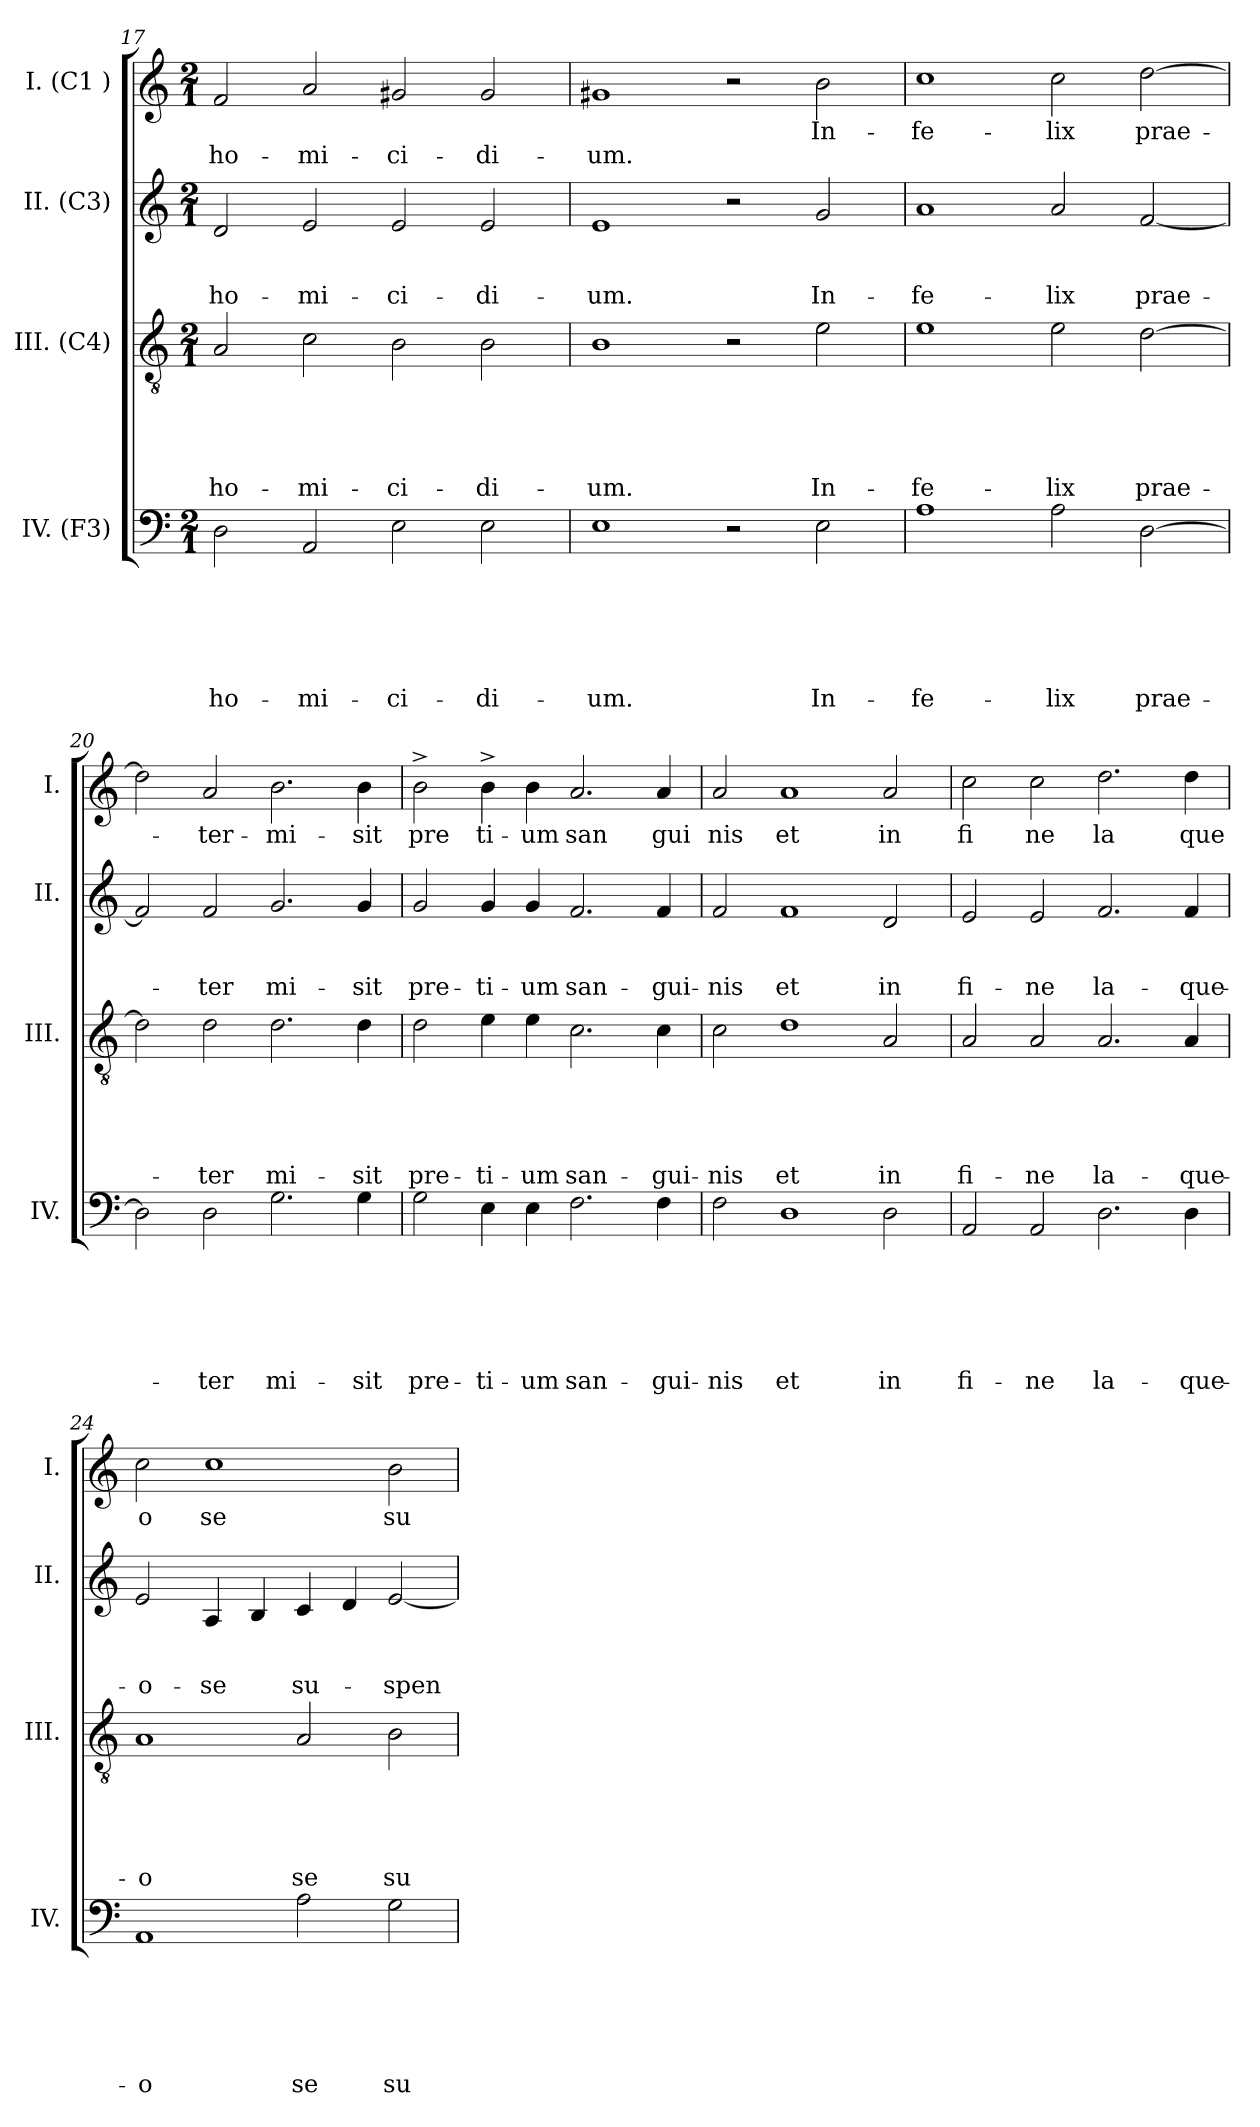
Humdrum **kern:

**kern	**text	**text	**text	**text	**text	**text	**kern	**text	**text	**text	**text	**text	**kern	**text	**text	**text	**kern	**text	**text
*part4	*part4	*part4	*part4	*part4	*part4	*part4	*part3	*part3	*part3	*part3	*part3	*part3	*part2	*part2	*part2	*part2	*part1	*part1	*part1
*staff4	*staff4	*staff4	*staff4	*staff4	*staff4	*staff4	*staff3	*staff3	*staff3	*staff3	*staff3	*staff3	*staff2	*staff2	*staff2	*staff2	*staff1	*staff1	*staff1
*I"IV. (F3)	*	*	*	*	*	*	*I"III. (C4)	*	*	*	*	*	*I"II. (C3)	*	*	*	*I"I. (C1 )	*	*
*I'IV.	*	*	*	*	*	*	*I'III.	*	*	*	*	*	*I'II.	*	*	*	*I'I.	*	*
*clefF4	*	*	*	*	*	*	*clefGv2	*	*	*	*	*	*clefG2	*	*	*	*clefG2	*	*
*k[]	*	*	*	*	*	*	*k[]	*	*	*	*	*	*k[]	*	*	*	*k[]	*	*
*C:	*	*	*	*	*	*	*C:	*	*	*	*	*	*C:	*	*	*	*C:	*	*
*M2/1	*	*	*	*	*	*	*M2/1	*	*	*	*	*	*M2/1	*	*	*	*M2/1	*	*
=17	=17	=17	=17	=17	=17	=17	=17	=17	=17	=17	=17	=17	=17	=17	=17	=17	=17	=17	=17
!	!	!	!	!	!	!LO:LY:b	!	!	!	!	!	!LO:LY:b	!	!	!	!LO:LY:b	!	!	!LO:LY:b
2D\	.	.	.	.	.	ho-	2A/	.	.	.	.	ho-	2d/	.	.	ho-	2f/	.	ho-
!	!	!	!	!	!	!LO:LY:b	!	!	!	!	!	!LO:LY:b	!	!	!	!LO:LY:b	!	!	!LO:LY:b
2AA/	.	.	.	.	.	-mi-	2c\	.	.	.	.	-mi-	2e/	.	.	-mi-	2a/	.	-mi-
!	!	!	!	!	!	!LO:LY:b	!	!	!	!	!	!LO:LY:b	!	!	!	!LO:LY:b	!	!	!LO:LY:b
2E\	.	.	.	.	.	-ci-	2B\	.	.	.	.	-ci-	2e/	.	.	-ci-	2g#X/	.	-ci-
!	!	!	!	!	!	!LO:LY:b	!	!	!	!	!	!LO:LY:b	!	!	!	!LO:LY:b	!	!	!LO:LY:b
2E\	.	.	.	.	.	-di-	2B\	.	.	.	.	-di-	2e/	.	.	-di-	2g#/	.	-di-
=18	=18	=18	=18	=18	=18	=18	=18	=18	=18	=18	=18	=18	=18	=18	=18	=18	=18	=18	=18
!	!	!	!	!	!	!LO:LY:b	!	!	!	!	!	!LO:LY:b	!	!	!	!LO:LY:b	!	!	!LO:LY:b
1E	.	.	.	.	.	-um.	1B	.	.	.	.	-um.	1e	.	.	-um.	1g#X	.	-um.
2r	.	.	.	.	.	.	2r	.	.	.	.	.	2r	.	.	.	2r	.	.
!	!	!	!	!	!	!LO:LY:b	!	!	!	!	!	!LO:LY:b	!	!	!	!LO:LY:b	!	!LO:LY:b	!
2E\	.	.	.	.	.	In-	2e\	.	.	.	.	In-	2g/	.	.	In-	2b\	In-	.
=19	=19	=19	=19	=19	=19	=19	=19	=19	=19	=19	=19	=19	=19	=19	=19	=19	=19	=19	=19
!	!	!	!	!	!	!LO:LY:b	!	!	!	!	!	!LO:LY:b	!	!	!	!LO:LY:b	!	!LO:LY:b	!
1A	.	.	.	.	.	-fe-	1e	.	.	.	.	-fe-	1a	.	.	-fe-	1cc	-fe-	.
!	!	!	!	!	!	!LO:LY:b	!	!	!	!	!	!LO:LY:b	!	!	!	!LO:LY:b	!	!LO:LY:b	!
2A\	.	.	.	.	.	-lix	2e\	.	.	.	.	-lix	2a/	.	.	-lix	2cc\	-lix	.
!	!	!	!	!	!	!LO:LY:b	!	!	!	!	!	!LO:LY:b	!	!	!	!LO:LY:b	!	!LO:LY:b	!
[>2D\	.	.	.	.	.	prae-	[>2d\	.	.	.	.	prae-	[<2f/	.	.	prae-	[>2dd\	prae-	.
=20	=20	=20	=20	=20	=20	=20	=20	=20	=20	=20	=20	=20	=20	=20	=20	=20	=20	=20	=20
2D\]	.	.	.	.	.	.	2d\]	.	.	.	.	.	2f/]	.	.	.	2dd\]	.	.
!	!	!	!	!	!	!LO:LY:b	!	!	!	!	!	!LO:LY:b	!	!	!	!LO:LY:b	!	!LO:LY:b	!
2D\	.	.	.	.	.	-ter	2d\	.	.	.	.	-ter	2f/	.	.	-ter	2a/	-ter-	.
!	!	!	!	!	!	!LO:LY:b	!	!	!	!	!	!LO:LY:b	!	!	!	!LO:LY:b	!	!LO:LY:b	!
2.G\	.	.	.	.	.	mi-	2.d\	.	.	.	.	mi-	2.g/	.	.	mi-	2.b\	-mi-	.
!	!	!	!	!	!	!LO:LY:b	!	!	!	!	!	!LO:LY:b	!	!	!	!LO:LY:b	!	!LO:LY:b	!
4G\	.	.	.	.	.	-sit	4d\	.	.	.	.	-sit	4g/	.	.	-sit	4b\	-sit	.
!!LO:PB:g=z
=21	=21	=21	=21	=21	=21	=21	=21	=21	=21	=21	=21	=21	=21	=21	=21	=21	=21	=21	=21
!	!	!	!	!	!	!LO:LY:b	!	!	!	!	!	!LO:LY:b	!	!	!	!LO:LY:b	!	!LO:LY:b	!
2G\	.	.	.	.	.	pre-	2d\	.	.	.	.	pre-	2g/	.	.	pre-	2b^>\	pre	.
!	!	!	!	!	!	!LO:LY:b	!	!	!	!	!	!LO:LY:b	!	!	!	!LO:LY:b	!	!LO:LY:b	!
4E\	.	.	.	.	.	-ti-	4e\	.	.	.	.	-ti-	4g/	.	.	-ti-	4b^>\	ti-	.
!	!	!	!	!	!	!LO:LY:b	!	!	!	!	!	!LO:LY:b	!	!	!	!LO:LY:b	!	!LO:LY:b	!
4E\	.	.	.	.	.	-um	4e\	.	.	.	.	-um	4g/	.	.	-um	4b\	-um	.
!	!	!	!	!	!	!LO:LY:b	!	!	!	!	!	!LO:LY:b	!	!	!	!LO:LY:b	!	!LO:LY:b	!
2.F\	.	.	.	.	.	san-	2.c\	.	.	.	.	san-	2.f/	.	.	san-	2.a/	san	.
!	!	!	!	!	!	!LO:LY:b	!	!	!	!	!	!LO:LY:b	!	!	!	!LO:LY:b	!	!LO:LY:b	!
4F\	.	.	.	.	.	-gui-	4c\	.	.	.	.	-gui-	4f/	.	.	-gui-	4a/	gui	.
=22	=22	=22	=22	=22	=22	=22	=22	=22	=22	=22	=22	=22	=22	=22	=22	=22	=22	=22	=22
!	!	!	!	!	!	!LO:LY:b	!	!	!	!	!	!LO:LY:b	!	!	!	!LO:LY:b	!	!LO:LY:b	!
2F\	.	.	.	.	.	-nis	2c\	.	.	.	.	-nis	2f/	.	.	-nis	2a/	nis	.
!	!	!	!	!	!	!LO:LY:b	!	!	!	!	!	!LO:LY:b	!	!	!	!LO:LY:b	!	!LO:LY:b	!
1D	.	.	.	.	.	et	1d	.	.	.	.	et	1f	.	.	et	1a	et	.
!	!	!	!	!	!	!LO:LY:b	!	!	!	!	!	!LO:LY:b	!	!	!	!LO:LY:b	!	!LO:LY:b	!
2D\	.	.	.	.	.	in	2A/	.	.	.	.	in	2d/	.	.	in	2a/	in	.
=23	=23	=23	=23	=23	=23	=23	=23	=23	=23	=23	=23	=23	=23	=23	=23	=23	=23	=23	=23
!	!	!	!	!	!	!LO:LY:b	!	!	!	!	!	!LO:LY:b	!	!	!	!LO:LY:b	!	!LO:LY:b	!
2AA/	.	.	.	.	.	fi-	2A/	.	.	.	.	fi-	2e/	.	.	fi-	2cc\	fi	.
!	!	!	!	!	!	!LO:LY:b	!	!	!	!	!	!LO:LY:b	!	!	!	!LO:LY:b	!	!LO:LY:b	!
2AA/	.	.	.	.	.	-ne	2A/	.	.	.	.	-ne	2e/	.	.	-ne	2cc\	ne	.
!	!	!	!	!	!	!LO:LY:b	!	!	!	!	!	!LO:LY:b	!	!	!	!LO:LY:b	!	!LO:LY:b	!
2.D\	.	.	.	.	.	la-	2.A/	.	.	.	.	la-	2.f/	.	.	la-	2.dd\	la	.
!	!	!	!	!	!	!LO:LY:b	!	!	!	!	!	!LO:LY:b	!	!	!	!LO:LY:b	!	!LO:LY:b	!
4D\	.	.	.	.	.	-que-	4A/	.	.	.	.	-que-	4f/	.	.	-que-	4dd\	que	.
=24	=24	=24	=24	=24	=24	=24	=24	=24	=24	=24	=24	=24	=24	=24	=24	=24	=24	=24	=24
!	!	!	!	!	!	!LO:LY:b:rj	!	!	!	!	!	!LO:LY:b:rj	!	!	!	!LO:LY:b	!	!LO:LY:b	!
1AA	.	.	.	.	.	-o	1A	.	.	.	.	-o	2e/	.	.	-o-	2cc\	o	.
!	!	!	!	!	!	!	!	!	!	!	!	!	!	!	!	!LO:LY:b	!	!LO:LY:b	!
.	.	.	.	.	.	.	.	.	.	.	.	.	4A/	.	.	-se	1cc	se	.
.	.	.	.	.	.	.	.	.	.	.	.	.	4B/	.	.	.	.	.	.
!	!	!	!	!	!	!LO:LY:b	!	!	!	!	!	!LO:LY:b	!	!	!	!LO:LY:b	!	!	!
2A\	.	.	.	.	.	se	2A/	.	.	.	.	se	4c/	.	.	su-	.	.	.
.	.	.	.	.	.	.	.	.	.	.	.	.	4d/	.	.	.	.	.	.
!	!	!	!	!	!	!LO:LY:b	!	!	!	!	!	!LO:LY:b	!	!	!	!LO:LY:b	!	!LO:LY:b	!
2G\	.	.	.	.	.	su-	2B\	.	.	.	.	su-	[<2e/	.	.	-spen-	2b\	su	.
=	=	=	=	=	=	=	=	=	=	=	=	=	=	=	=	=	=	=	=
*-	*-	*-	*-	*-	*-	*-	*-	*-	*-	*-	*-	*-	*-	*-	*-	*-	*-	*-	*-
